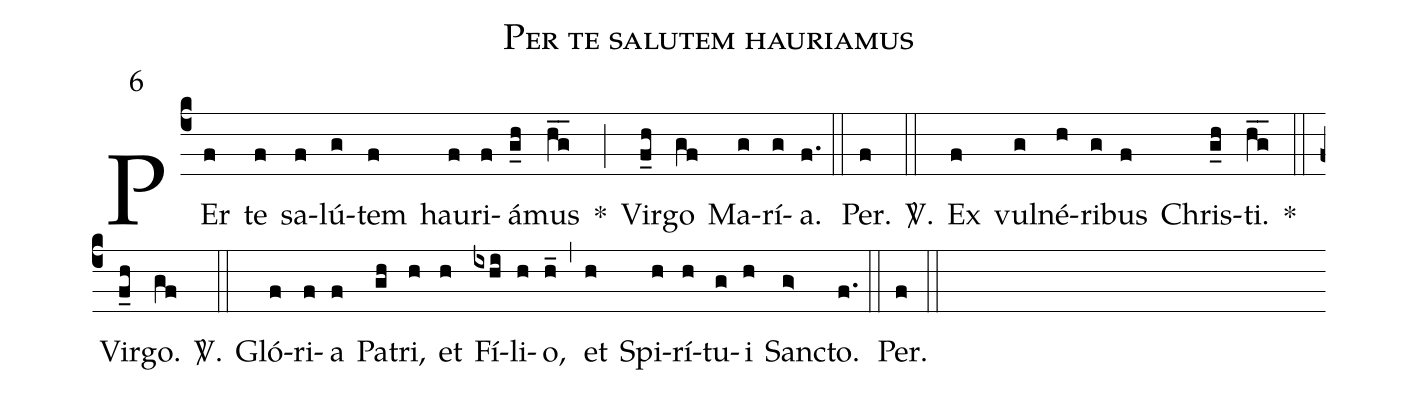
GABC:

name: Per te salutem hauriamus;
mode: 6;
%%
(c4)
PEr(f) te(f) sa(f)lú(g)tem(f) hau(f)ri(f)á(g_h)mus(hg__) *(;)
Vir(f_h)go(gf) Ma(g)rí(g)a.(f.) (::)
Per.(f) <sp>V/</sp>.(::)
Ex(f) vul(g)né(h)ri(g)bus(f) Chris(g_h)ti.(hg__) *(::)
Vir(f_h)go.(gf) <sp>V/</sp>.(::)
Gló(f)ri(f)a(f) Pa(gh)tri,(h) et(h) Fí(ixhi)li(h)o,(h_) (,)
et(h) Spi(h)rí(h)tu(g)i(h) Sanc(g>)to.(f.) (::)
Per.(f) (::)
